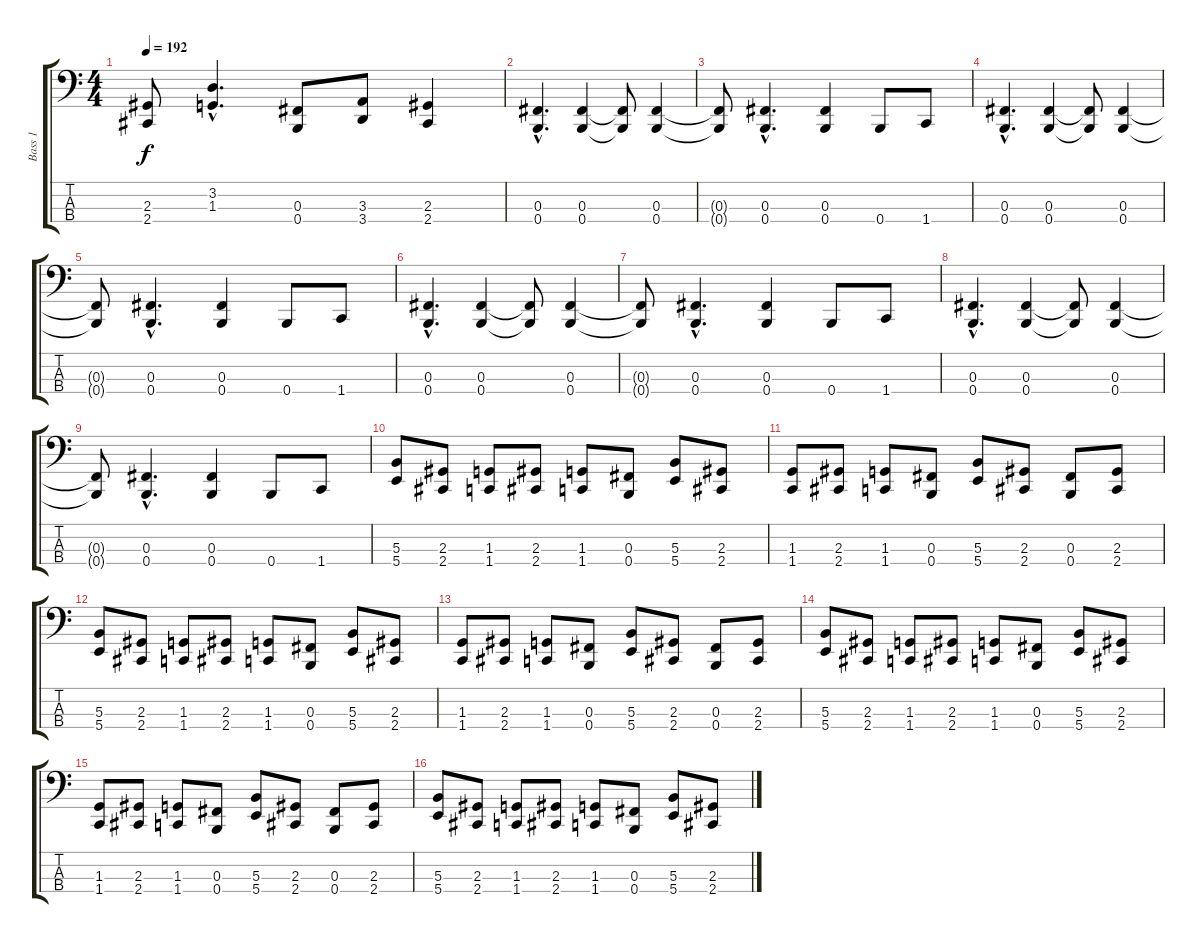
\track ("Bass 1" "Bass 1") {instrument electricbasspick}
\staff {score tabs}
\tuning (E2 B1 Gb1 B0) {hide}
\ts (4 4)
\tempo 192
\clef f4
\ks c
(2.3{t} 2.4{t}).8{dy f} (3.2{hac} 1.3{hac}).4{d} (0.3 0.4).8 (3.3 3.4).8 (2.3 2.4).4 |
(0.3{hac} 0.4{hac}).4{d} (0.3 0.4).4 (0.3{t} 0.4{t}).8 (0.3 0.4).4 |
(0.3{t} 0.4{t}).8 (0.3{hac} 0.4{hac}).4{d} (0.3 0.4).4 0.4.8 1.4.8 |
(0.3{hac} 0.4{hac}).4{d} (0.3 0.4).4 (0.3{t} 0.4{t}).8 (0.3 0.4).4 |
(0.3{t} 0.4{t}).8 (0.3{hac} 0.4{hac}).4{d} (0.3 0.4).4 0.4.8 1.4.8 |
(0.3{hac} 0.4{hac}).4{d} (0.3 0.4).4 (0.3{t} 0.4{t}).8 (0.3 0.4).4 |
(0.3{t} 0.4{t}).8 (0.3{hac} 0.4{hac}).4{d} (0.3 0.4).4 0.4.8 1.4.8 |
(0.3{hac} 0.4{hac}).4{d} (0.3 0.4).4 (0.3{t} 0.4{t}).8 (0.3 0.4).4 |
(0.3{t} 0.4{t}).8 (0.3{hac} 0.4{hac}).4{d} (0.3 0.4).4 0.4.8 1.4.8 |
(5.3 5.4).8 (2.3 2.4).8 (1.3 1.4).8 (2.3 2.4).8 (1.3 1.4).8 (0.3 0.4).8 (5.3 5.4).8 (2.3 2.4).8 |
(1.3 1.4).8 (2.3 2.4).8 (1.3 1.4).8 (0.3 0.4).8 (5.3 5.4).8 (2.3 2.4).8 (0.3 0.4).8 (2.3 2.4).8 |
(5.3 5.4).8 (2.3 2.4).8 (1.3 1.4).8 (2.3 2.4).8 (1.3 1.4).8 (0.3 0.4).8 (5.3 5.4).8 (2.3 2.4).8 |
(1.3 1.4).8 (2.3 2.4).8 (1.3 1.4).8 (0.3 0.4).8 (5.3 5.4).8 (2.3 2.4).8 (0.3 0.4).8 (2.3 2.4).8 |
(5.3 5.4).8 (2.3 2.4).8 (1.3 1.4).8 (2.3 2.4).8 (1.3 1.4).8 (0.3 0.4).8 (5.3 5.4).8 (2.3 2.4).8 |
(1.3 1.4).8 (2.3 2.4).8 (1.3 1.4).8 (0.3 0.4).8 (5.3 5.4).8 (2.3 2.4).8 (0.3 0.4).8 (2.3 2.4).8 |
(5.3 5.4).8 (2.3 2.4).8 (1.3 1.4).8 (2.3 2.4).8 (1.3 1.4).8 (0.3 0.4).8 (5.3 5.4).8 (2.3 2.4).8
